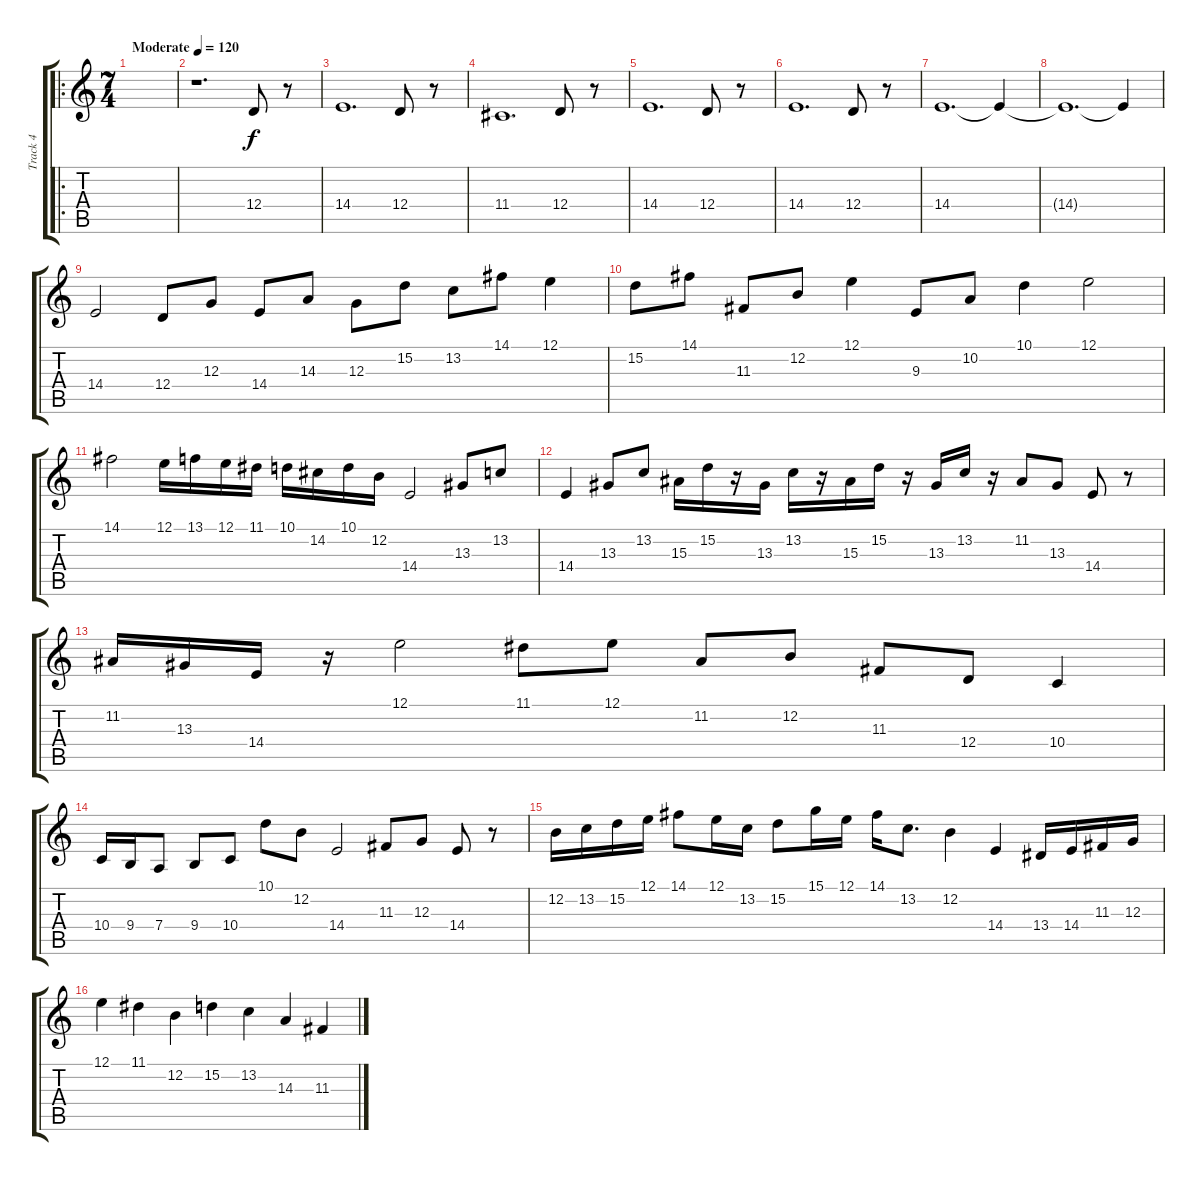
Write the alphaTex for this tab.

\track ("Track 4" "Track 4") {instrument altosax}
\staff {score tabs}
\tuning (E4 B3 G3 D3 A2 E2) {hide}
\ro
\ts (7 4)
\tempo (120 "Moderate")
\clef g2
\ks c
|
r.1{d} 12.4.8 r.8 |
14.4.1{d} 12.4.8 r.8 |
11.4.1{d} 12.4.8 r.8 |
14.4.1{d} 12.4.8 r.8 |
14.4.1{d} 12.4.8 r.8 |
14.4.1{d} 14.4{t}.4 |
14.4{t}.1{d} 14.4{t}.4 |
14.4.2 12.4.8 12.3.8 14.4.8 14.3.8 12.3.8 15.2.8 13.2.8 14.1.8 12.1.4 |
15.2.8 14.1.8 11.3.8 12.2.8 12.1.4 9.3.8 10.2.8 10.1.4 12.1.2 |
14.1.2 12.1.16 13.1.16 12.1.16 11.1.16 10.1.16 14.2.16 10.1.16 12.2.16 14.4.2 13.3.8 13.2.8 |
14.4.4 13.3.8 13.2.8 15.3.16 15.2.16 r.16 13.3.16 13.2.16 r.16 15.3.16 15.2.16 r.16 13.3.16 13.2.16 r.16 11.2.8 13.3.8 14.4.8 r.8 |
11.2.16 13.3.16 14.4.16 r.16 12.1.2 11.1.8 12.1.8 11.2.8 12.2.8 11.3.8 12.4.8 10.4.4 |
10.4.16 9.4.16 7.4.8 9.4.8 10.4.8 10.1.8 12.2.8 14.4.2 11.3.8 12.3.8 14.4.8 r.8 |
12.2.16 13.2.16 15.2.16 12.1.16 14.1.8 12.1.16 13.2.16 15.2.8 15.1.16 12.1.16 14.1.16 13.2.8{d} 12.2.4 14.4.4 13.4.16 14.4.16 11.3.16 12.3.16 |
12.1.4 11.1.4 12.2.4 15.2.4 13.2.4 14.3.4 11.3.4
